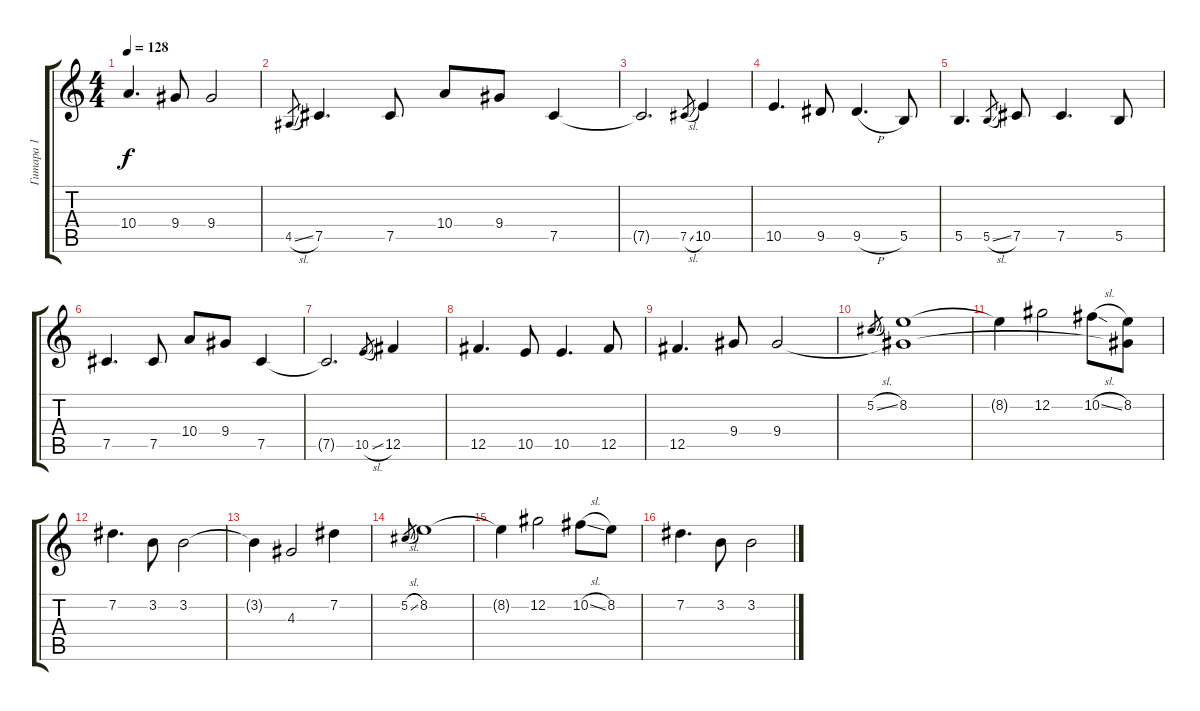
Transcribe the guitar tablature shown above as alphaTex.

\track ("Гитара 1" "Гитара 1") {instrument distortionguitar}
\staff {score tabs}
\tuning (Db4 Ab3 E3 B2 Gb2 Db2) {hide}
\ts (4 4)
\tempo 128
\clef g2
\ks c
10.4.4{d dy f} 9.4.8 9.4.2 |
4.5{sl}.8{gr} 7.5.4{d} 7.5.8 10.4.8 9.4.8 7.5.4 |
7.5{t}.2{d} 7.5{sl}.8{gr} 10.5.4 |
10.5.4{d} 9.5.8 9.5{h}.4{d} 5.5.8 |
5.5.4{d} 5.5{sl}.8{gr} 7.5.8 7.5.4{d} 5.5.8 |
7.5.4{d} 7.5.8 10.4.8 9.4.8 7.5.4 |
7.5{t}.2{d} 10.5{sl}.8{gr} 12.5.4 |
12.5.4{d} 10.5.8 10.5.4{d} 12.5.8 |
12.5.4{d} 9.4.8 9.4.2 |
5.2{sl}.8{gr} (8.2 9.4{t}).1{volume 11} |
8.2{t}.4 12.2.2 10.2{sl}.8 (8.2 9.4{t}).8 |
7.2.4{d} 3.2.8 3.2.2 |
3.2{t}.4 4.3.2 7.2.4 |
5.2{sl}.8{gr} 8.2.1 |
8.2{t}.4 12.2.2 10.2{sl}.8 8.2.8 |
7.2.4{d} 3.2.8 3.2.2
